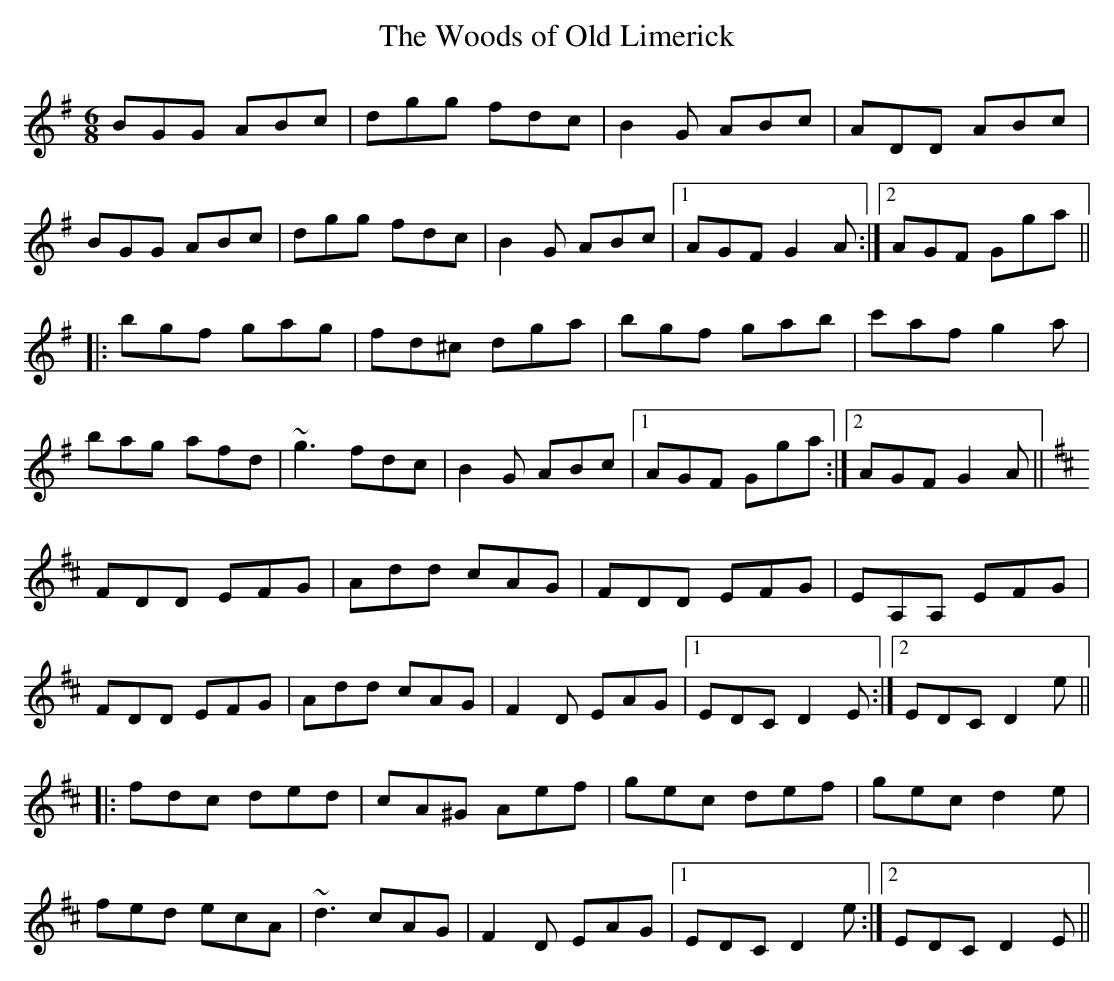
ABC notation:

X:1
T:Woods of Old Limerick, The
M:6/8
K:G
BGG ABc|dgg fdc|B2G ABc|ADD ABc|
BGG ABc|dgg fdc|B2G ABc|1 AGF G2A:|2 AGF Gga||
|:bgf gag|fd^c dga|bgf gab|c'af g2a|
bag afd|~g3 fdc|B2G ABc|1 AGF Gga:|2 AGF G2A||
K:D
FDD EFG|Add cAG|FDD EFG|EA,A, EFG|
FDD EFG|Add cAG|F2D EAG|1 EDC D2E:|2 EDC D2e||
|:fdc ded|cA^G Aef|gec def|gec d2e|
fed ecA|~d3 cAG|F2D EAG|1 EDC D2e:|2 EDC D2E||
